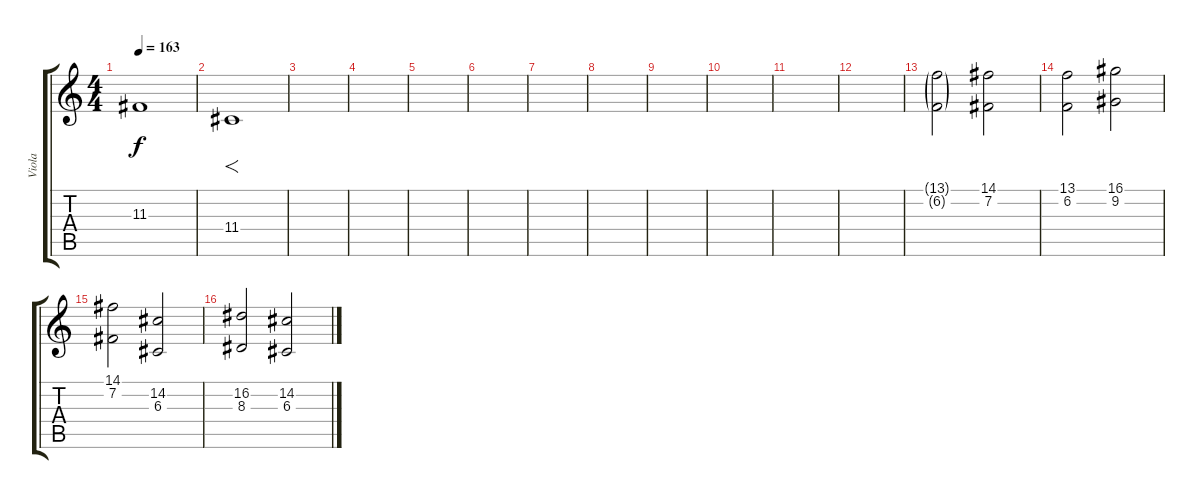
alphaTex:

\track ("Viola" "Viola") {instrument viola}
\staff {score tabs}
\tuning (E4 B3 G3 D3 A2 E2) {hide}
\ts (4 4)
\tempo 163
\clef g2
\ks c
11.3.1{dy f} |
11.4.1{f} |
|
|
|
|
|
|
|
|
|
|
(13.1{g} 6.2{g}).2 (14.1 7.2).2 |
(13.1 6.2).2 (16.1 9.2).2 |
(14.1 7.2).2 (14.2 6.3).2 |
(16.2 8.3).2 (14.2 6.3).2
